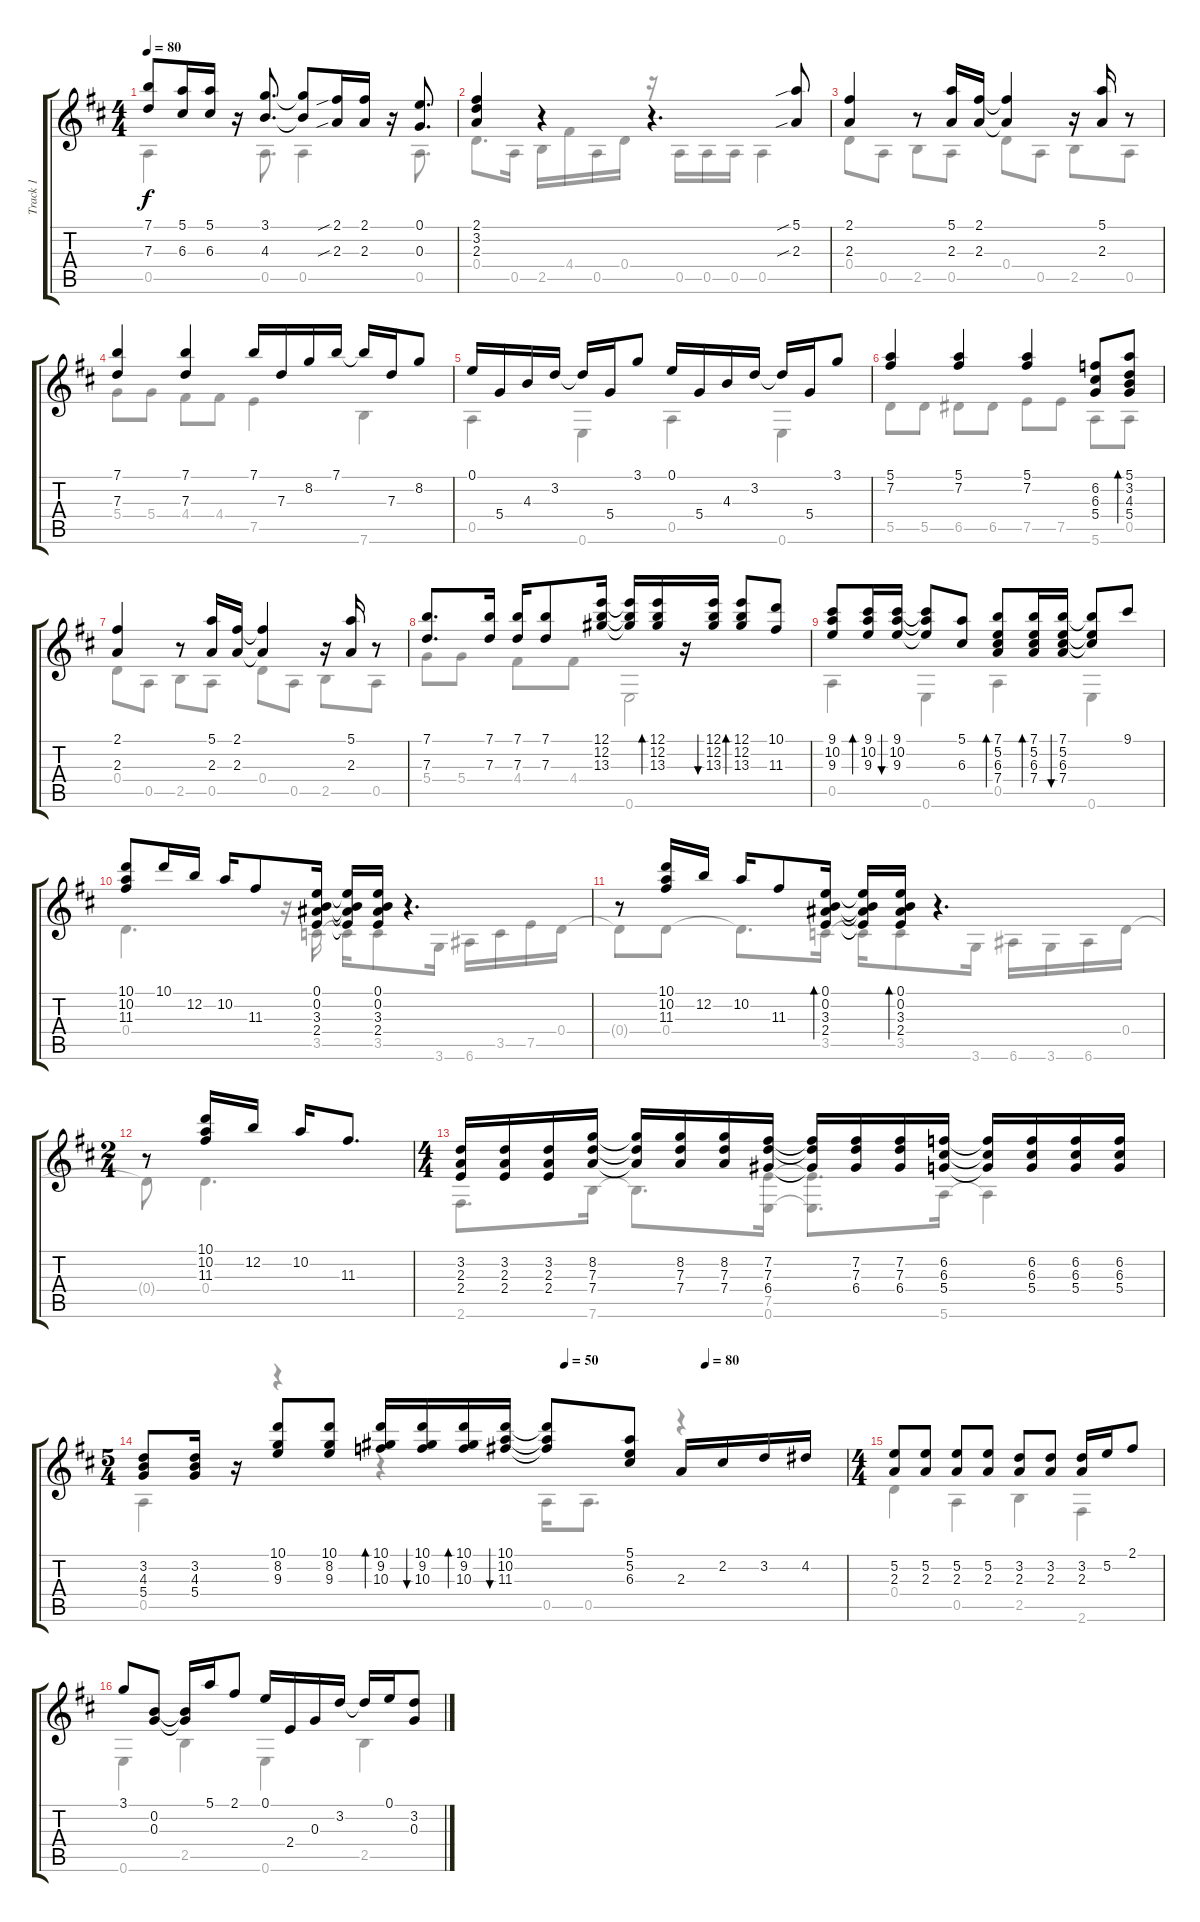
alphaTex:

\track ("Track 1" "Track 1") {instrument acousticguitarnylon}
\staff {score tabs}
\tuning (E4 B3 G3 D3 A2 E2) {hide}
\voice
\ts (4 4)
\tempo 80
\clef g2
\ks d
(7.1{t} 7.3{t}).8{dy f} (5.1 6.3).16 (5.1 6.3).16 r.16 (3.1 4.3).8{d} (3.1{t} 4.3{t}).8 (2.1{sib} 2.3{sib}).16 (2.1 2.3).16 r.16 (0.1 0.3).8{d} |
(2.1 3.2 2.3).4 r.4 r.4{d} (5.1{sib} 2.3{sib}).8 |
(2.1 2.3).4 r.8 (5.1 2.3).16 (2.1 2.3).16 (2.1{t} 2.3{t}).4 r.16 (5.1 2.3).16 r.8 |
(7.1 7.3).4 (7.1 7.3).4 7.1.16 7.3.16 8.2.16 7.1.16 7.1{t}.16 7.3.16 8.2.8 |
0.1.16 5.4.16 4.3.16 3.2.16 3.2{t}.16 5.4.16 3.1.8 0.1.16 5.4.16 4.3.16 3.2.16 3.2{t}.16 5.4.16 3.1.8 |
(5.1 7.2).4 (5.1 7.2).4 (5.1 7.2).4 (6.2 6.3 5.4).8 (5.1 3.2 4.3 5.4).8{bd 60} |
(2.1 2.3).4 r.8 (5.1 2.3).16 (2.1 2.3).16 (2.1{t} 2.3{t}).4 r.16 (5.1 2.3).16 r.8 |
(7.1 7.3).8{d} (7.1 7.3).16 (7.1 7.3).16 (7.1 7.3).8 (12.1 12.2 13.3).16 (12.1{t} 12.2{t} 13.3{t}).16 (12.1 12.2 13.3).16{bd 60} r.16 (12.1 12.2 13.3).16{bu 60} (12.1 12.2 13.3).8{bd 60} (10.1 11.3).8 |
(9.1 10.2 9.3).8 (9.1 10.2 9.3).16{bd 60} (9.1 10.2 9.3).16{bu 60} (9.1{t} 10.2{t} 9.3{t}).8 (5.1 6.3).8 (7.1 5.2 6.3 7.4).8{bd 60} (7.1 5.2 6.3 7.4).16{bd 60} (7.1 5.2 6.3 7.4).16{bu 60} (7.1{t} 5.2{t} 6.3{t}).8 9.1.8 |
(10.1 10.2 11.3).8 10.1.16 12.2.16 10.2.16 11.3.8 (0.1 0.2 3.3 2.4).16 (0.1{t} 0.2{t} 3.3{t} 2.4{t}).16 (0.1 0.2 3.3 2.4).16 r.4{d} |
r.8 (10.1 10.2 11.3).16 12.2.16 10.2.16 11.3.8 (0.1 0.2 3.3 2.4).16{bd 30} (0.1{t} 0.2{t} 3.3{t} 2.4{t}).16 (0.1 0.2 3.3 2.4).16{bd 30} r.4{d} |
\ts (2 4)
r.8 (10.1 10.2 11.3).16 12.2.16 10.2.16 11.3.8{d} |
\ts (4 4)
(3.2 2.3 2.4).16 (3.2 2.3 2.4).16 (3.2 2.3 2.4).16 (8.2 7.3 7.4).16 (8.2{t} 7.3{t} 7.4{t}).16 (8.2 7.3 7.4).16 (8.2 7.3 7.4).16 (7.2 7.3 6.4).16 (7.2{t} 7.3{t} 6.4{t}).16 (7.2 7.3 6.4).16 (7.2 7.3 6.4).16 (6.2 6.3 5.4).16 (6.2{t} 6.3{t} 5.4{t}).16 (6.2 6.3 5.4).16 (6.2 6.3 5.4).16 (6.2 6.3 5.4).16 |
\ts (5 4)
\tempo (50 0.6)
\tempo (80 0.8)
(3.2 4.3 5.4).8 (3.2 4.3 5.4).16 r.16 (10.1 8.2 9.3).8 (10.1 8.2 9.3).8 (10.1 9.2 10.3).16{bd 60} (10.1 9.2 10.3).16{bu 60} (10.1 9.2 10.3).16{bd 60} (10.1 10.2 11.3).16{bu 60} (10.1{t} 10.2{t} 11.3{t}).8 (5.1 5.2 6.3).8 2.3.16 2.2.16 3.2.16 4.2.16 |
\ts (4 4)
(5.2 2.3).8 (5.2 2.3).8 (5.2 2.3).8 (5.2 2.3).8 (3.2 2.3).8 (3.2 2.3).8 (3.2 2.3).16 5.2.16 2.1.8 |
3.1.8 (0.2 0.3).8 (0.2{t} 0.3{t}).16 5.1.16 2.1.8 0.1.16 2.4.16 0.3.16 3.2.16 3.2{t}.16 0.1.16 (3.2 0.3).8
\voice
\clef g2
\ottava regular
\simile none
\ks d
0.5.4{dy f} r.16 0.5.8{d} 0.5.4 r.16 0.5.8{d} |
0.4.8{d} 0.5.16 2.5.16 4.4.16 0.5.16 0.4.16 r.16 0.5.16 0.5.16 0.5.16 0.5.4 |
0.4.8 0.5.8 2.5.8 0.5.8 0.4.8 0.5.8 2.5.8 0.5.8 |
5.4.8 5.4.8 4.4.8 4.4.8 7.5.4 7.6.4 |
0.5.4 0.6.4 0.5.4 0.6.4 |
5.5.8 5.5.8 6.5.8 6.5.8 7.5.8 7.5.8 5.6.8 0.5.8 |
0.4.8 0.5.8 2.5.8 0.5.8 0.4.8 0.5.8 2.5.8 0.5.8 |
5.4.8 5.4.8 4.4.8 4.4.8 0.6.2 |
0.5.4 0.6.4 0.5.4 0.6.4 |
0.4.4{d} r.16 3.5.16 3.5{t}.16 3.5.8 3.6.16 6.6.16 3.5.16 7.5.16 0.4.16 |
0.4{t}.8 0.4.8 0.4{t}.8{d} 3.5.16 3.5{t}.16 3.5.8 3.6.16 6.6.16 3.6.16 6.6.16 0.4.16 |
0.4{t}.8 0.4.4{d} |
2.6.8{d} 7.6.16 7.6{t}.8{d} (7.5 0.6).16 (7.5{t} 0.6{t}).8{d} 5.6.16 5.6{t}.4 |
0.5.4 r.4 r.4 0.5.16 0.5.8{d} r.4 |
0.4.4 0.5.4 2.5.4 2.6.4 |
0.6.4 2.5.4 0.6.4 2.5.4
